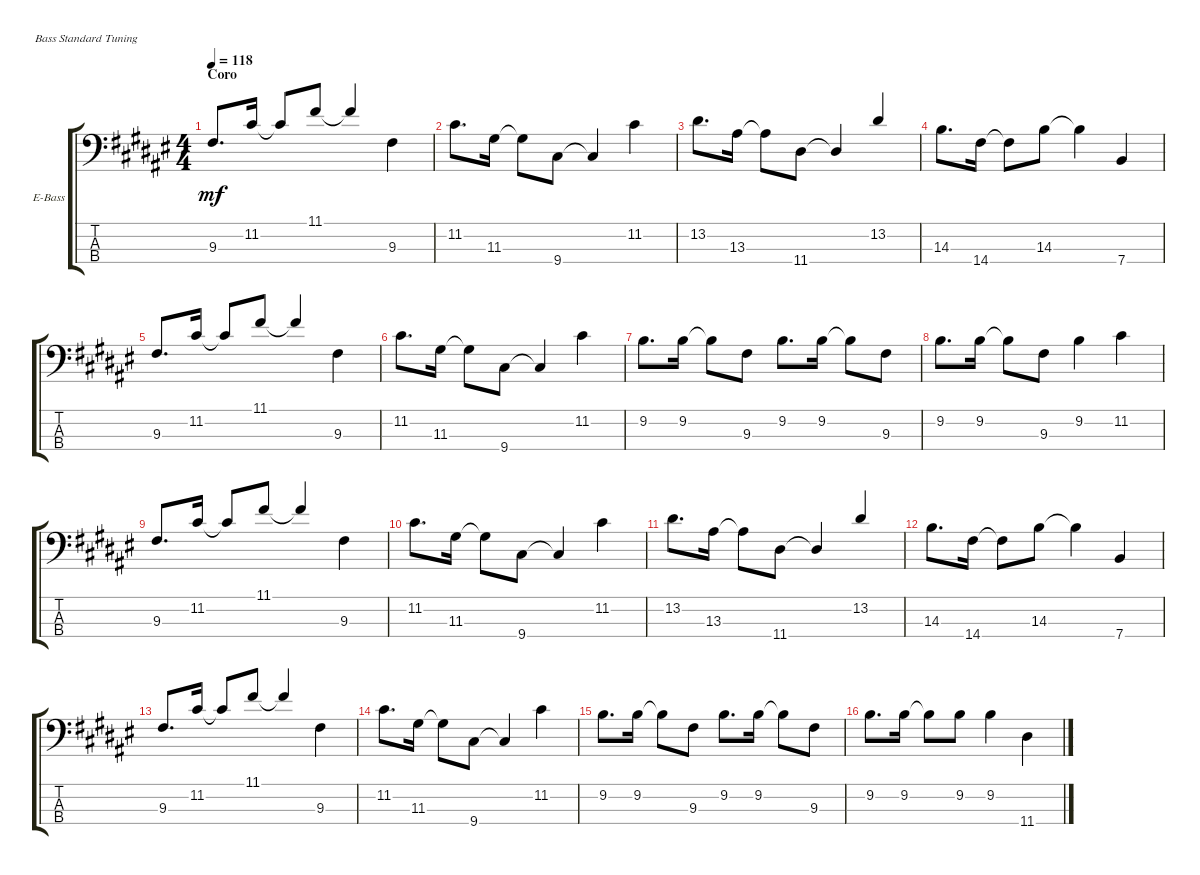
\defaultSystemsLayout 4
\bracketExtendMode groupsimilarinstruments
\firstSystemTrackNameOrientation horizontal
\otherSystemsTrackNameOrientation horizontal
\track ("Electric Bass" "E-Bass") {multiBarRest instrument electricbassfinger}
\staff {score tabs}
\tuning (G2 D2 A1 E1)
\ts (4 4)
\section ("" "Coro")
\tempo 118
\clef f4
\ks f#
9.3.8{d dy mf} 11.2.16 11.2{t}.8{beam invert} 11.1.8 11.1{t}.4{beam invert} 9.3.4 |
11.2.8{d} 11.3.16 11.3{t}.8 9.4.8 9.4{t}.4 11.2.4 |
13.2.8{d} 13.3.16 13.3{t}.8 11.4.8 11.4{t}.4 13.2.4{beam invert} |
14.3.8{d} 14.4.16 14.4{t}.8 14.3.8 14.3{t}.4 7.4.4 |
9.3.8{d} 11.2.16 11.2{t}.8{beam invert} 11.1.8 11.1{t}.4{beam invert} 9.3.4 |
11.2.8{d} 11.3.16 11.3{t}.8 9.4.8 9.4{t}.4 11.2.4 |
9.2.8{d} 9.2.16 9.2{t}.8 9.3.8 9.2.8{d} 9.2.16 9.2{t}.8 9.3.8 |
9.2.8{d} 9.2.16 9.2{t}.8 9.3.8 9.2.4 11.2.4 |
9.3.8{d} 11.2.16 11.2{t}.8{beam invert} 11.1.8 11.1{t}.4{beam invert} 9.3.4 |
11.2.8{d} 11.3.16 11.3{t}.8 9.4.8 9.4{t}.4 11.2.4 |
13.2.8{d} 13.3.16 13.3{t}.8 11.4.8 11.4{t}.4 13.2.4{beam invert} |
14.3.8{d} 14.4.16 14.4{t}.8 14.3.8 14.3{t}.4 7.4.4 |
9.3.8{d} 11.2.16 11.2{t}.8{beam invert} 11.1.8 11.1{t}.4{beam invert} 9.3.4 |
11.2.8{d} 11.3.16 11.3{t}.8 9.4.8 9.4{t}.4 11.2.4 |
9.2.8{d} 9.2.16 9.2{t}.8 9.3.8 9.2.8{d} 9.2.16 9.2{t}.8 9.3.8 |
9.2.8{d} 9.2.16 9.2{t}.8 9.2.8 9.2.4 11.4.4
